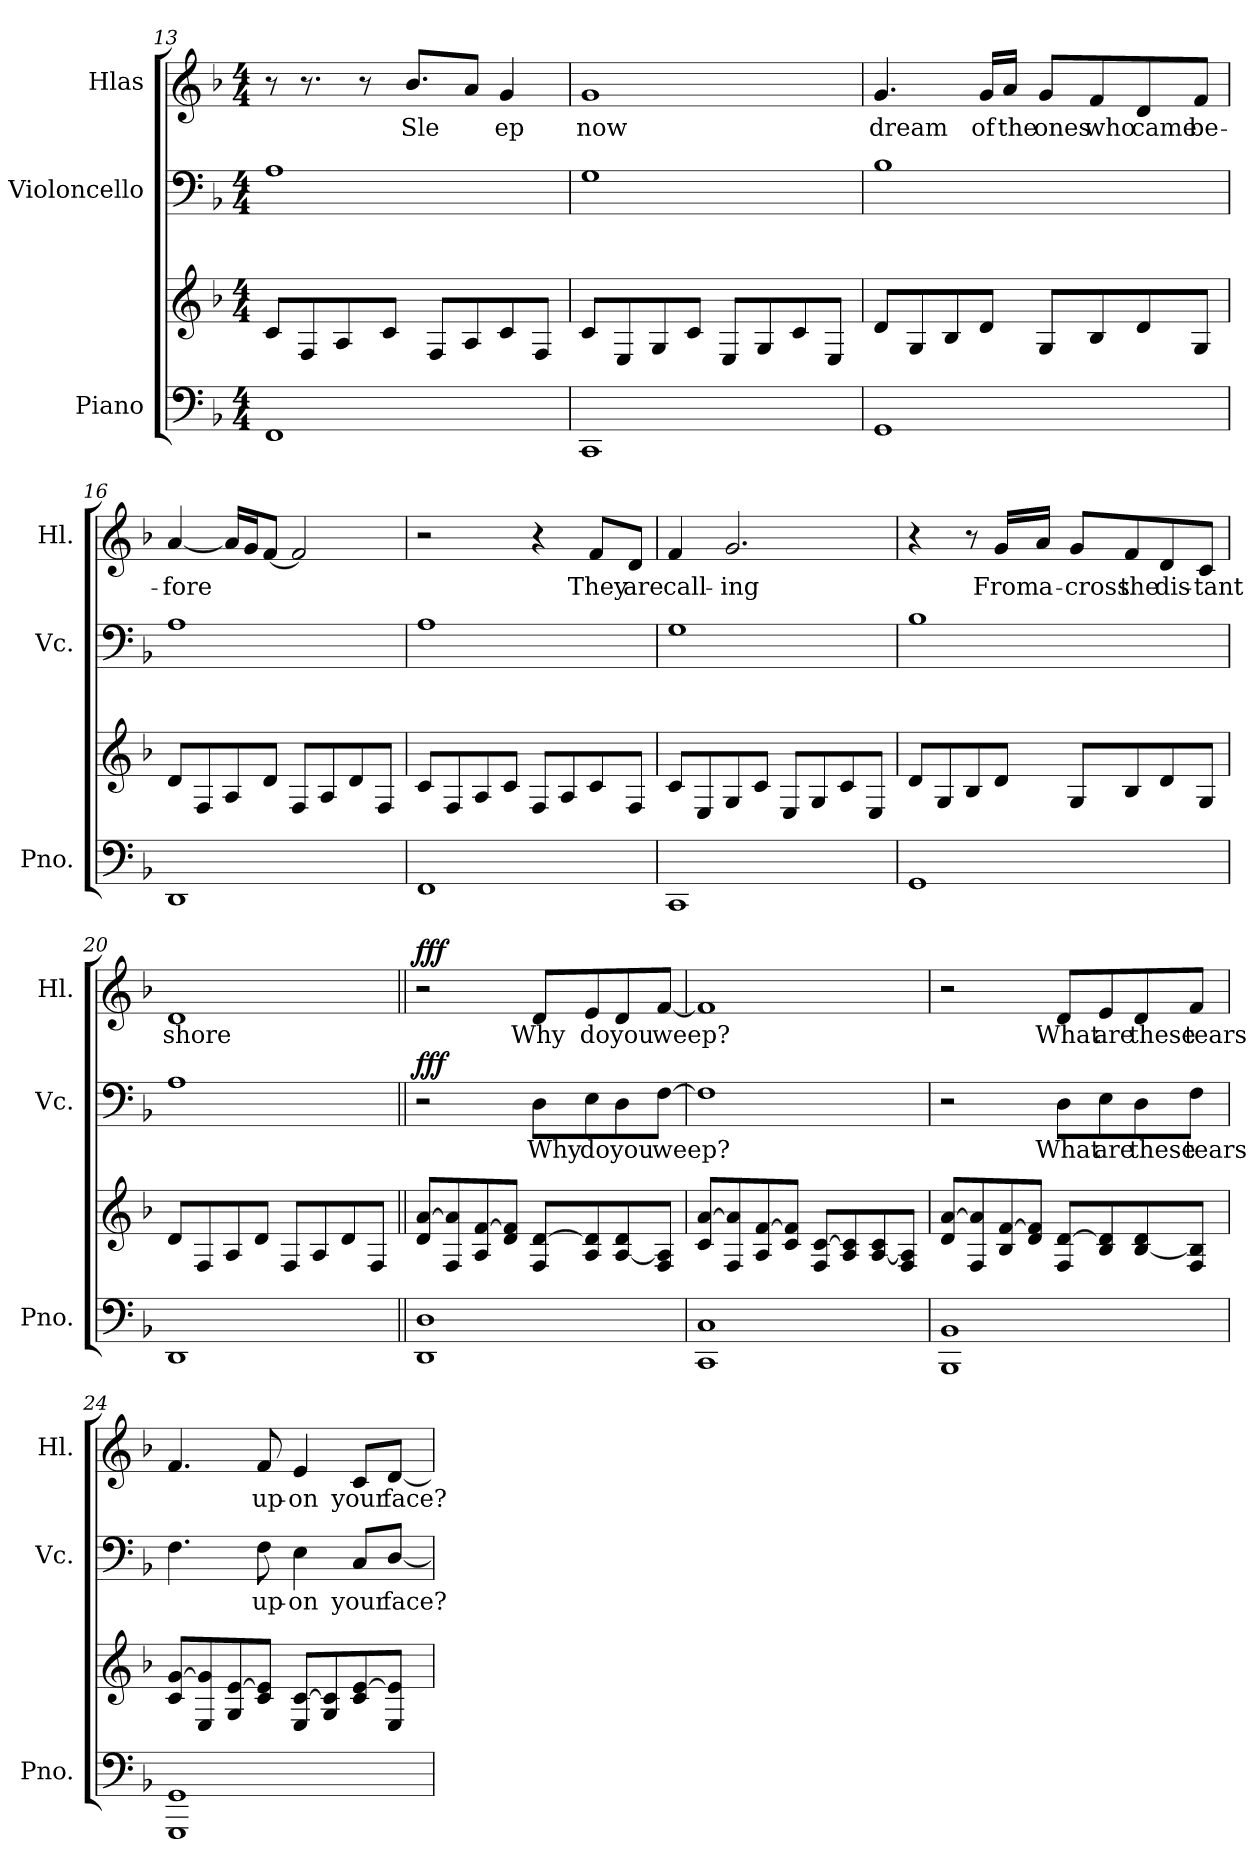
**kern	**kern	**kern	**text	**dynam	**kern	**text	**dynam
*part3	*part3	*part2	*part2	*part2	*part1	*part1	*part1
*staff4	*staff3	*staff2	*staff2	*staff2	*staff1	*staff1	*staff1
*I"Piano	*	*I"Violoncello	*	*	*I"Hlas	*	*
*I'Pno.	*	*I'Vc.	*	*	*I'Hl.	*	*
*clefF4	*clefG2	*clefF4	*	*	*clefG2	*	*
*k[b-]	*k[b-]	*k[b-]	*	*	*k[b-]	*	*
*M4/4	*M4/4	*M4/4	*	*	*M4/4	*	*
=13	=13	=13	=13	=13	=13	=13	=13
1FF	8c/L	1A	.	.	8r	.	.
.	8F/	.	.	.	8.r	.	.
.	8A/	.	.	.	.	.	.
.	.	.	.	.	8r	.	.
.	8c/J	.	.	.	.	.	.
.	.	.	.	.	8.b-/L	Sle	.
.	8F/L	.	.	.	.	.	.
.	8A/	.	.	.	8a/J	.	.
.	8c/	.	.	.	4g/	ep	.
.	8F/J	.	.	.	.	.	.
=14	=14	=14	=14	=14	=14	=14	=14
1CC	8c/L	1G	.	.	1g	now	.
.	8E/	.	.	.	.	.	.
.	8G/	.	.	.	.	.	.
.	8c/J	.	.	.	.	.	.
.	8E/L	.	.	.	.	.	.
.	8G/	.	.	.	.	.	.
.	8c/	.	.	.	.	.	.
.	8E/J	.	.	.	.	.	.
!!LO:LB:g=z
=15	=15	=15	=15	=15	=15	=15	=15
1GG	8d/L	1B-	.	.	4.g/	dream	.
.	8G/	.	.	.	.	.	.
.	8B-/	.	.	.	.	.	.
.	8d/J	.	.	.	16g/LL	of	.
.	.	.	.	.	16a/JJ	the	.
.	8G/L	.	.	.	8g/L	ones	.
.	8B-/	.	.	.	8f/	who	.
.	8d/	.	.	.	8d/	came	.
.	8G/J	.	.	.	8f/J	be-	.
=16	=16	=16	=16	=16	=16	=16	=16
1DD	8d/L	1A	.	.	[4a/	-fore	.
.	8F/	.	.	.	.	.	.
.	8A/	.	.	.	16a/LL]	.	.
.	.	.	.	.	16g/J	.	.
.	8d/J	.	.	.	[8f/J	.	.
.	8F/L	.	.	.	2f/]	.	.
.	8A/	.	.	.	.	.	.
.	8d/	.	.	.	.	.	.
.	8F/J	.	.	.	.	.	.
=17	=17	=17	=17	=17	=17	=17	=17
1FF	8c/L	1A	.	.	2r	.	.
.	8F/	.	.	.	.	.	.
.	8A/	.	.	.	.	.	.
.	8c/J	.	.	.	.	.	.
.	8F/L	.	.	.	4r	.	.
.	8A/	.	.	.	.	.	.
.	8c/	.	.	.	8f/L	They	.
.	8F/J	.	.	.	8d/J	are	.
!!LO:PB:g=z
=18	=18	=18	=18	=18	=18	=18	=18
1CC	8c/L	1G	.	.	4f/	call-	.
.	8E/	.	.	.	.	.	.
.	8G/	.	.	.	2.g/	-ing	.
.	8c/J	.	.	.	.	.	.
.	8E/L	.	.	.	.	.	.
.	8G/	.	.	.	.	.	.
.	8c/	.	.	.	.	.	.
.	8E/J	.	.	.	.	.	.
=19	=19	=19	=19	=19	=19	=19	=19
1GG	8d/L	1B-	.	.	4r	.	.
.	8G/	.	.	.	.	.	.
.	8B-/	.	.	.	8r	.	.
.	8d/J	.	.	.	16g/LL	From	.
.	.	.	.	.	16a/JJ	a-	.
.	8G/L	.	.	.	8g/L	-cross	.
.	8B-/	.	.	.	8f/	the	.
.	8d/	.	.	.	8d/	dis-	.
.	8G/J	.	.	.	8c/J	-tant	.
=20	=20	=20	=20	=20	=20	=20	=20
1DD	8d/L	1A	.	.	1d	shore	.
.	8F/	.	.	.	.	.	.
.	8A/	.	.	.	.	.	.
.	8d/J	.	.	.	.	.	.
.	8F/L	.	.	.	.	.	.
.	8A/	.	.	.	.	.	.
.	8d/	.	.	.	.	.	.
.	8F/J	.	.	.	.	.	.
!!LO:LB:g=z
=21||	=21||	=21||	=21||	=21||	=21||	=21||	=21||
!	!	!	!	!LO:DY:b	!	!	!LO:DY:b
1DD 1D	8d/ [8a/L	2r	.	fff	2r	.	fff
.	8F/ 8a/]	.	.	.	.	.	.
.	8A/ [8f/	.	.	.	.	.	.
.	8d/ 8f/]J	.	.	.	.	.	.
.	8F/ [8d/L	8D\L	Why	.	8d/L	Why	.
.	8A/ 8d/]	8E\	do	.	8e/	do	.
.	[8A/ 8d/	8D\	you	.	8d/	you	.
.	8F/ 8A/]J	[8F\J	weep?	.	[8f/J	weep?	.
=22	=22	=22	=22	=22	=22	=22	=22
1CC 1C	8c/ [8a/L	1F]	.	.	1f]	.	.
.	8F/ 8a/]	.	.	.	.	.	.
.	8A/ [8f/	.	.	.	.	.	.
.	8c/ 8f/]J	.	.	.	.	.	.
.	8F/ [8c/L	.	.	.	.	.	.
.	8A/ 8c/]	.	.	.	.	.	.
.	[8A/ 8c/	.	.	.	.	.	.
.	8F/ 8A/]J	.	.	.	.	.	.
!!LO:LB:g=z
=23	=23	=23	=23	=23	=23	=23	=23
1BBB- 1BB-	8d/ [8a/L	2r	.	.	2r	.	.
.	8F/ 8a/]	.	.	.	.	.	.
.	8B-/ [8f/	.	.	.	.	.	.
.	8d/ 8f/]J	.	.	.	.	.	.
.	8F/ [8d/L	8D\L	What	.	8d/L	What	.
.	8B-/ 8d/]	8E\	are	.	8e/	are	.
.	[8B-/ 8d/	8D\	these	.	8d/	these	.
.	8F/ 8B-/]J	8F\J	tears	.	8f/J	tears	.
=24	=24	=24	=24	=24	=24	=24	=24
1GGG 1GG	8c/ [8g/L	4.F\	.	.	4.f/	.	.
.	8E/ 8g/]	.	.	.	.	.	.
.	8G/ [8e/	.	.	.	.	.	.
.	8c/ 8e/]J	8F\	up-	.	8f/	up-	.
.	8E/ [8c/L	4E\	-on	.	4e/	-on	.
.	8G/ 8c/]	.	.	.	.	.	.
.	8c/ [8e/	8C/L	your	.	8c/L	your	.
.	8E/ 8e/]J	[8D/J	face?	.	[8d/J	face?	.
=	=	=	=	=	=	=	=
*-	*-	*-	*-	*-	*-	*-	*-
